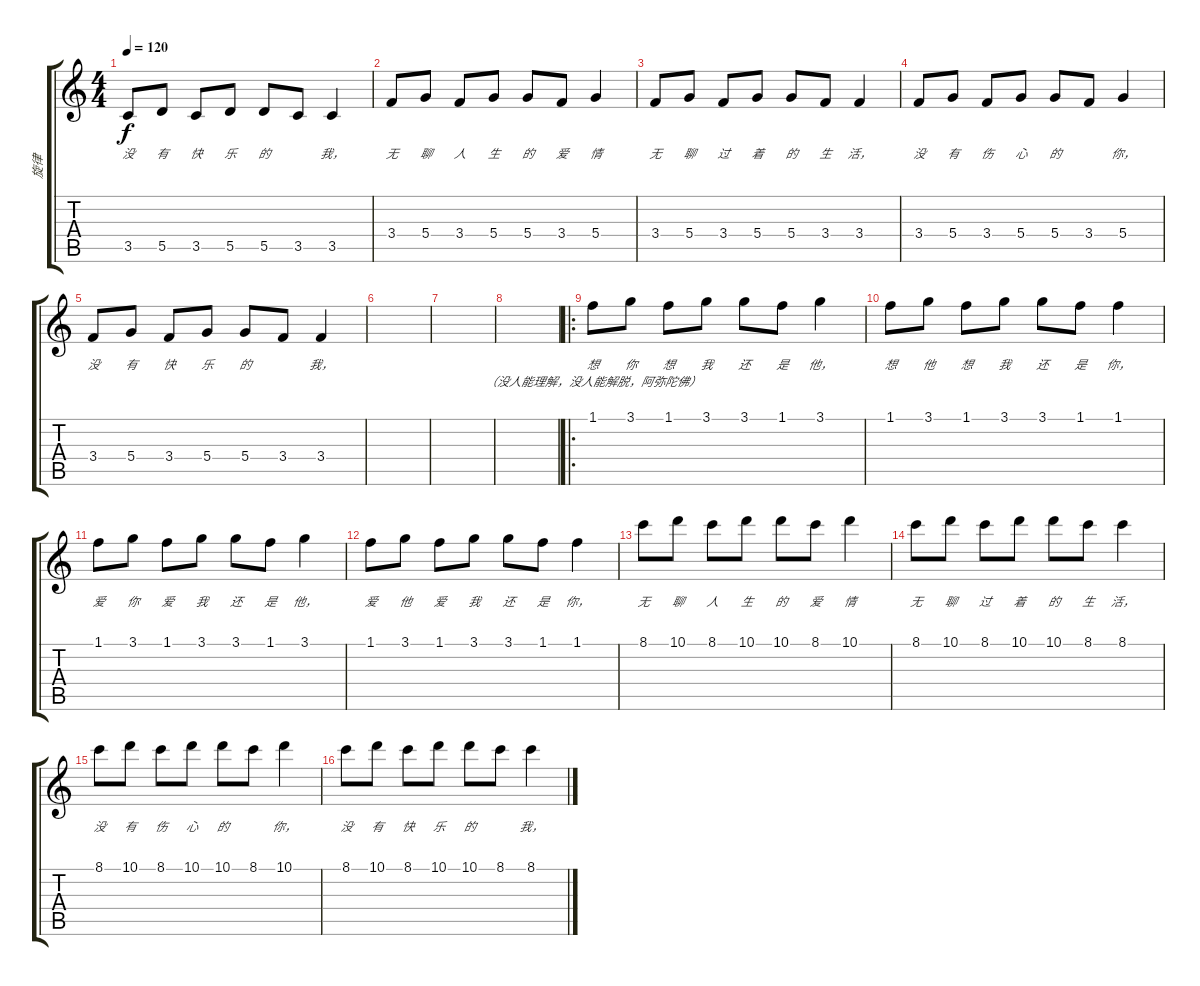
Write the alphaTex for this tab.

\track ("旋律" "旋律") {instrument acousticguitarsteel}
\staff {score tabs}
\tuning (E4 B3 G3 D3 A2 E2) {hide}
\ts (4 4)
\tempo 120
\clef g2
\ks c
3.5.8{lyrics (0 "没") lyrics (1 "") lyrics (2 "") lyrics (3 "") lyrics (4 "") dy f} 5.5.8{lyrics (0 "有") lyrics (1 "") lyrics (2 "") lyrics (3 "") lyrics (4 "")} 3.5.8{lyrics (0 "快") lyrics (1 "") lyrics (2 "") lyrics (3 "") lyrics (4 "")} 5.5.8{lyrics (0 "乐") lyrics (1 "") lyrics (2 "") lyrics (3 "") lyrics (4 "")} 5.5.8{lyrics (0 "的") lyrics (1 "") lyrics (2 "") lyrics (3 "") lyrics (4 "")} 3.5.8{lyrics (0 "") lyrics (1 "") lyrics (2 "") lyrics (3 "") lyrics (4 "")} 3.5.4{lyrics (0 "我，") lyrics (1 "") lyrics (2 "") lyrics (3 "") lyrics (4 "")} |
3.4.8{lyrics (0 "无") lyrics (1 "") lyrics (2 "") lyrics (3 "") lyrics (4 "")} 5.4.8{lyrics (0 "聊") lyrics (1 "") lyrics (2 "") lyrics (3 "") lyrics (4 "")} 3.4.8{lyrics (0 "人") lyrics (1 "") lyrics (2 "") lyrics (3 "") lyrics (4 "")} 5.4.8{lyrics (0 "生") lyrics (1 "") lyrics (2 "") lyrics (3 "") lyrics (4 "")} 5.4.8{lyrics (0 "的") lyrics (1 "") lyrics (2 "") lyrics (3 "") lyrics (4 "")} 3.4.8{lyrics (0 "爱") lyrics (1 "") lyrics (2 "") lyrics (3 "") lyrics (4 "")} 5.4.4{lyrics (0 "情") lyrics (1 "") lyrics (2 "") lyrics (3 "") lyrics (4 "")} |
3.4.8{lyrics (0 "无") lyrics (1 "") lyrics (2 "") lyrics (3 "") lyrics (4 "")} 5.4.8{lyrics (0 "聊") lyrics (1 "") lyrics (2 "") lyrics (3 "") lyrics (4 "")} 3.4.8{lyrics (0 "过") lyrics (1 "") lyrics (2 "") lyrics (3 "") lyrics (4 "")} 5.4.8{lyrics (0 "着") lyrics (1 "") lyrics (2 "") lyrics (3 "") lyrics (4 "")} 5.4.8{lyrics (0 "的") lyrics (1 "") lyrics (2 "") lyrics (3 "") lyrics (4 "")} 3.4.8{lyrics (0 "生") lyrics (1 "") lyrics (2 "") lyrics (3 "") lyrics (4 "")} 3.4.4{lyrics (0 "活，") lyrics (1 "") lyrics (2 "") lyrics (3 "") lyrics (4 "")} |
3.4.8{lyrics (0 "没") lyrics (1 "") lyrics (2 "") lyrics (3 "") lyrics (4 "")} 5.4.8{lyrics (0 "有") lyrics (1 "") lyrics (2 "") lyrics (3 "") lyrics (4 "")} 3.4.8{lyrics (0 "伤") lyrics (1 "") lyrics (2 "") lyrics (3 "") lyrics (4 "")} 5.4.8{lyrics (0 "心") lyrics (1 "") lyrics (2 "") lyrics (3 "") lyrics (4 "")} 5.4.8{lyrics (0 "的") lyrics (1 "") lyrics (2 "") lyrics (3 "") lyrics (4 "")} 3.4.8{lyrics (0 "") lyrics (1 "") lyrics (2 "") lyrics (3 "") lyrics (4 "")} 5.4.4{lyrics (0 "你，") lyrics (1 "") lyrics (2 "") lyrics (3 "") lyrics (4 "")} |
3.4.8{lyrics (0 "没") lyrics (1 "") lyrics (2 "") lyrics (3 "") lyrics (4 "")} 5.4.8{lyrics (0 "有") lyrics (1 "") lyrics (2 "") lyrics (3 "") lyrics (4 "")} 3.4.8{lyrics (0 "快") lyrics (1 "") lyrics (2 "") lyrics (3 "") lyrics (4 "")} 5.4.8{lyrics (0 "乐") lyrics (1 "") lyrics (2 "") lyrics (3 "") lyrics (4 "")} 5.4.8{lyrics (0 "的") lyrics (1 "") lyrics (2 "") lyrics (3 "") lyrics (4 "")} 3.4.8{lyrics (0 "") lyrics (1 "") lyrics (2 "") lyrics (3 "") lyrics (4 "")} 3.4.4{lyrics (0 "我，") lyrics (1 "") lyrics (2 "") lyrics (3 "") lyrics (4 "")} |
|
|
|
\ro
1.1.8{lyrics (0 "想") lyrics (1 "（没人能理解，没人能解脱，阿弥陀佛）") lyrics (2 "") lyrics (3 "") lyrics (4 "")} 3.1.8{lyrics (0 "你") lyrics (1 "") lyrics (2 "") lyrics (3 "") lyrics (4 "")} 1.1.8{lyrics (0 "想") lyrics (1 "") lyrics (2 "") lyrics (3 "") lyrics (4 "")} 3.1.8{lyrics (0 "我") lyrics (1 "") lyrics (2 "") lyrics (3 "") lyrics (4 "")} 3.1.8{lyrics (0 "还") lyrics (1 "") lyrics (2 "") lyrics (3 "") lyrics (4 "")} 1.1.8{lyrics (0 "是") lyrics (1 "") lyrics (2 "") lyrics (3 "") lyrics (4 "")} 3.1.4{lyrics (0 "他，") lyrics (1 "") lyrics (2 "") lyrics (3 "") lyrics (4 "")} |
1.1.8{lyrics (0 "想") lyrics (1 "") lyrics (2 "") lyrics (3 "") lyrics (4 "")} 3.1.8{lyrics (0 "他") lyrics (1 "") lyrics (2 "") lyrics (3 "") lyrics (4 "")} 1.1.8{lyrics (0 "想") lyrics (1 "") lyrics (2 "") lyrics (3 "") lyrics (4 "")} 3.1.8{lyrics (0 "我") lyrics (1 "") lyrics (2 "") lyrics (3 "") lyrics (4 "")} 3.1.8{lyrics (0 "还") lyrics (1 "") lyrics (2 "") lyrics (3 "") lyrics (4 "")} 1.1.8{lyrics (0 "是") lyrics (1 "") lyrics (2 "") lyrics (3 "") lyrics (4 "")} 1.1.4{lyrics (0 "你，") lyrics (1 "") lyrics (2 "") lyrics (3 "") lyrics (4 "")} |
1.1.8{lyrics (0 "爱") lyrics (1 "") lyrics (2 "") lyrics (3 "") lyrics (4 "")} 3.1.8{lyrics (0 "你") lyrics (1 "") lyrics (2 "") lyrics (3 "") lyrics (4 "")} 1.1.8{lyrics (0 "爱") lyrics (1 "") lyrics (2 "") lyrics (3 "") lyrics (4 "")} 3.1.8{lyrics (0 "我") lyrics (1 "") lyrics (2 "") lyrics (3 "") lyrics (4 "")} 3.1.8{lyrics (0 "还") lyrics (1 "") lyrics (2 "") lyrics (3 "") lyrics (4 "")} 1.1.8{lyrics (0 "是") lyrics (1 "") lyrics (2 "") lyrics (3 "") lyrics (4 "")} 3.1.4{lyrics (0 "他，") lyrics (1 "") lyrics (2 "") lyrics (3 "") lyrics (4 "")} |
1.1.8{lyrics (0 "爱") lyrics (1 "") lyrics (2 "") lyrics (3 "") lyrics (4 "")} 3.1.8{lyrics (0 "他") lyrics (1 "") lyrics (2 "") lyrics (3 "") lyrics (4 "")} 1.1.8{lyrics (0 "爱") lyrics (1 "") lyrics (2 "") lyrics (3 "") lyrics (4 "")} 3.1.8{lyrics (0 "我") lyrics (1 "") lyrics (2 "") lyrics (3 "") lyrics (4 "")} 3.1.8{lyrics (0 "还") lyrics (1 "") lyrics (2 "") lyrics (3 "") lyrics (4 "")} 1.1.8{lyrics (0 "是") lyrics (1 "") lyrics (2 "") lyrics (3 "") lyrics (4 "")} 1.1.4{lyrics (0 "你，") lyrics (1 "") lyrics (2 "") lyrics (3 "") lyrics (4 "")} |
8.1.8{lyrics (0 "无") lyrics (1 "") lyrics (2 "") lyrics (3 "") lyrics (4 "")} 10.1.8{lyrics (0 "聊") lyrics (1 "") lyrics (2 "") lyrics (3 "") lyrics (4 "")} 8.1.8{lyrics (0 "人") lyrics (1 "") lyrics (2 "") lyrics (3 "") lyrics (4 "")} 10.1.8{lyrics (0 "生") lyrics (1 "") lyrics (2 "") lyrics (3 "") lyrics (4 "")} 10.1.8{lyrics (0 "的") lyrics (1 "") lyrics (2 "") lyrics (3 "") lyrics (4 "")} 8.1.8{lyrics (0 "爱") lyrics (1 "") lyrics (2 "") lyrics (3 "") lyrics (4 "")} 10.1.4{lyrics (0 "情") lyrics (1 "") lyrics (2 "") lyrics (3 "") lyrics (4 "")} |
8.1.8{lyrics (0 "无") lyrics (1 "") lyrics (2 "") lyrics (3 "") lyrics (4 "")} 10.1.8{lyrics (0 "聊") lyrics (1 "") lyrics (2 "") lyrics (3 "") lyrics (4 "")} 8.1.8{lyrics (0 "过") lyrics (1 "") lyrics (2 "") lyrics (3 "") lyrics (4 "")} 10.1.8{lyrics (0 "着") lyrics (1 "") lyrics (2 "") lyrics (3 "") lyrics (4 "")} 10.1.8{lyrics (0 "的") lyrics (1 "") lyrics (2 "") lyrics (3 "") lyrics (4 "")} 8.1.8{lyrics (0 "生") lyrics (1 "") lyrics (2 "") lyrics (3 "") lyrics (4 "")} 8.1.4{lyrics (0 "活，") lyrics (1 "") lyrics (2 "") lyrics (3 "") lyrics (4 "")} |
8.1.8{lyrics (0 "没") lyrics (1 "") lyrics (2 "") lyrics (3 "") lyrics (4 "")} 10.1.8{lyrics (0 "有") lyrics (1 "") lyrics (2 "") lyrics (3 "") lyrics (4 "")} 8.1.8{lyrics (0 "伤") lyrics (1 "") lyrics (2 "") lyrics (3 "") lyrics (4 "")} 10.1.8{lyrics (0 "心") lyrics (1 "") lyrics (2 "") lyrics (3 "") lyrics (4 "")} 10.1.8{lyrics (0 "的") lyrics (1 "") lyrics (2 "") lyrics (3 "") lyrics (4 "")} 8.1.8{lyrics (0 "") lyrics (1 "") lyrics (2 "") lyrics (3 "") lyrics (4 "")} 10.1.4{lyrics (0 "你，") lyrics (1 "") lyrics (2 "") lyrics (3 "") lyrics (4 "")} |
8.1.8{lyrics (0 "没") lyrics (1 "") lyrics (2 "") lyrics (3 "") lyrics (4 "")} 10.1.8{lyrics (0 "有") lyrics (1 "") lyrics (2 "") lyrics (3 "") lyrics (4 "")} 8.1.8{lyrics (0 "快") lyrics (1 "") lyrics (2 "") lyrics (3 "") lyrics (4 "")} 10.1.8{lyrics (0 "乐") lyrics (1 "") lyrics (2 "") lyrics (3 "") lyrics (4 "")} 10.1.8{lyrics (0 "的") lyrics (1 "") lyrics (2 "") lyrics (3 "") lyrics (4 "")} 8.1.8{lyrics (0 "") lyrics (1 "") lyrics (2 "") lyrics (3 "") lyrics (4 "")} 8.1.4{lyrics (0 "我，") lyrics (1 "") lyrics (2 "") lyrics (3 "") lyrics (4 "")}
